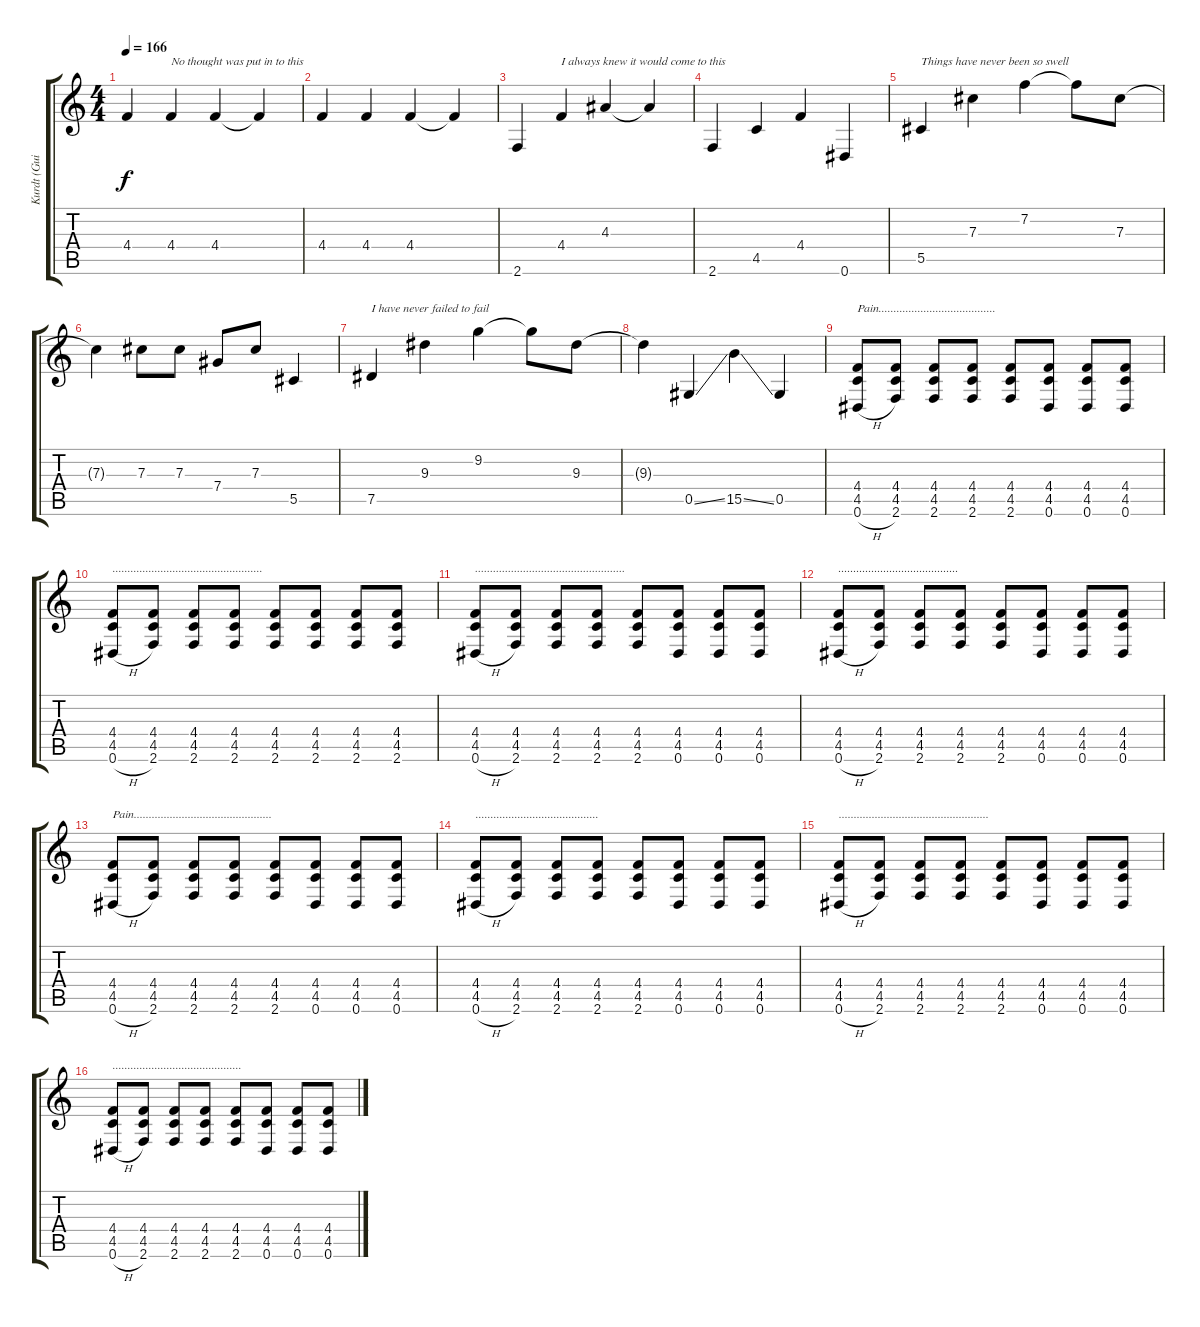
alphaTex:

\track ("Kurdt (Guitar)" "Kurdt (Gui") {instrument electricguitarclean}
\staff {score tabs}
\tuning (Eb4 Bb3 Gb3 Db3 Ab2 Eb2) {hide}
\ts (4 4)
\tempo 166
\clef g2
\ks c
4.4.4{dy f} 4.4.4{txt "No thought was put in to this"} 4.4.4 4.4{t}.4 |
4.4.4 4.4.4 4.4.4 4.4{t}.4 |
2.6.4 4.4.4{txt "I always knew it would come to this "} 4.3.4 4.3{t}.4 |
2.6.4 4.5.4 4.4.4 0.6.4 |
5.5.4{txt "Things have never been so swell" volume 13 instrument electricguitarclean} 7.3.4 7.2.4 7.2{t}.8 7.3.8 |
7.3{t}.4 7.3.8 7.3.8 7.4.8 7.3.8 5.5.4 |
7.5.4{txt "I have never failed to fail"} 9.3.4 9.2.4 9.2{t}.8 9.3.8 |
9.3{t}.4 0.5{ss}.4{instrument distortionguitar} 15.5{ss}.4 0.5.4 |
(4.4 4.5 0.6{h}).8{txt "Pain......................................."} (4.4 4.5 2.6).8 (4.4 4.5 2.6).8 (4.4 4.5 2.6).8 (4.4 4.5 2.6).8 (4.4 4.5 0.6).8 (4.4 4.5 0.6).8 (4.4 4.5 0.6).8 |
(4.4 4.5 0.6{h}).8{txt ".................................................."} (4.4 4.5 2.6).8 (4.4 4.5 2.6).8 (4.4 4.5 2.6).8 (4.4 4.5 2.6).8 (4.4 4.5 2.6).8 (4.4 4.5 2.6).8 (4.4 4.5 2.6).8 |
(4.4 4.5 0.6{h}).8{txt ".................................................."} (4.4 4.5 2.6).8 (4.4 4.5 2.6).8 (4.4 4.5 2.6).8 (4.4 4.5 2.6).8 (4.4 4.5 0.6).8 (4.4 4.5 0.6).8 (4.4 4.5 0.6).8 |
(4.4 4.5 0.6{h}).8{txt "........................................"} (4.4 4.5 2.6).8 (4.4 4.5 2.6).8 (4.4 4.5 2.6).8 (4.4 4.5 2.6).8 (4.4 4.5 0.6).8 (4.4 4.5 0.6).8 (4.4 4.5 0.6).8 |
(4.4 4.5 0.6{h}).8{txt "Pain.............................................."} (4.4 4.5 2.6).8 (4.4 4.5 2.6).8 (4.4 4.5 2.6).8 (4.4 4.5 2.6).8 (4.4 4.5 0.6).8 (4.4 4.5 0.6).8 (4.4 4.5 0.6).8 |
(4.4 4.5 0.6{h}).8{txt "........................................."} (4.4 4.5 2.6).8 (4.4 4.5 2.6).8 (4.4 4.5 2.6).8 (4.4 4.5 2.6).8 (4.4 4.5 0.6).8 (4.4 4.5 0.6).8 (4.4 4.5 0.6).8 |
(4.4 4.5 0.6{h}).8{txt ".................................................."} (4.4 4.5 2.6).8 (4.4 4.5 2.6).8 (4.4 4.5 2.6).8 (4.4 4.5 2.6).8 (4.4 4.5 0.6).8 (4.4 4.5 0.6).8 (4.4 4.5 0.6).8 |
(4.4 4.5 0.6{h}).8{txt "..........................................."} (4.4 4.5 2.6).8 (4.4 4.5 2.6).8 (4.4 4.5 2.6).8 (4.4 4.5 2.6).8 (4.4 4.5 0.6).8 (4.4 4.5 0.6).8 (4.4 4.5 0.6).8
